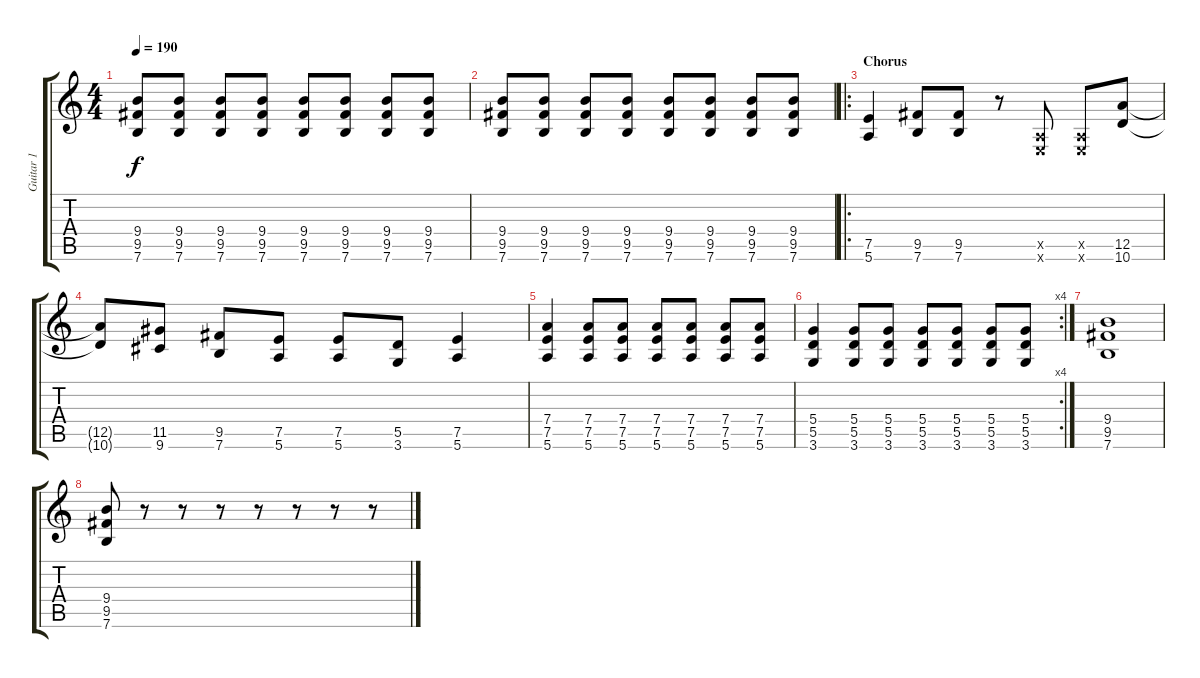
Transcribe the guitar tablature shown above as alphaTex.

\track ("Guitar 1" "Guitar 1") {instrument overdrivenguitar}
\staff {score tabs}
\tuning (E4 B3 G3 D3 A2 E2) {hide}
\ts (4 4)
\tempo 190
\clef g2
\ks c
(9.4 9.5 7.6).8{dy f} (9.4 9.5 7.6).8 (9.4 9.5 7.6).8 (9.4 9.5 7.6).8 (9.4 9.5 7.6).8 (9.4 9.5 7.6).8 (9.4 9.5 7.6).8 (9.4 9.5 7.6).8 |
(9.4 9.5 7.6).8 (9.4 9.5 7.6).8 (9.4 9.5 7.6).8 (9.4 9.5 7.6).8 (9.4 9.5 7.6).8 (9.4 9.5 7.6).8 (9.4 9.5 7.6).8 (9.4 9.5 7.6).8 |
\ro
\section ("" "Chorus")
(7.5 5.6).4 (9.5 7.6).8 (9.5 7.6).8 r.8 (0.5{x} 0.6{x}).8 (0.5{x} 0.6{x}).8 (12.5 10.6).8 |
(12.5{t} 10.6{t}).8 (11.5 9.6).8 (9.5 7.6).8 (7.5 5.6).8 (7.5 5.6).8 (5.5 3.6).8 (7.5 5.6).4 |
(7.4 7.5 5.6).4 (7.4 7.5 5.6).8 (7.4 7.5 5.6).8 (7.4 7.5 5.6).8 (7.4 7.5 5.6).8 (7.4 7.5 5.6).8 (7.4 7.5 5.6).8 |
\rc 4
(5.4 5.5 3.6).4 (5.4 5.5 3.6).8 (5.4 5.5 3.6).8 (5.4 5.5 3.6).8 (5.4 5.5 3.6).8 (5.4 5.5 3.6).8 (5.4 5.5 3.6).8 |
(9.4 9.5 7.6).1 |
(9.4 9.5 7.6).8 r.8 r.8 r.8 r.8 r.8 r.8 r.8
